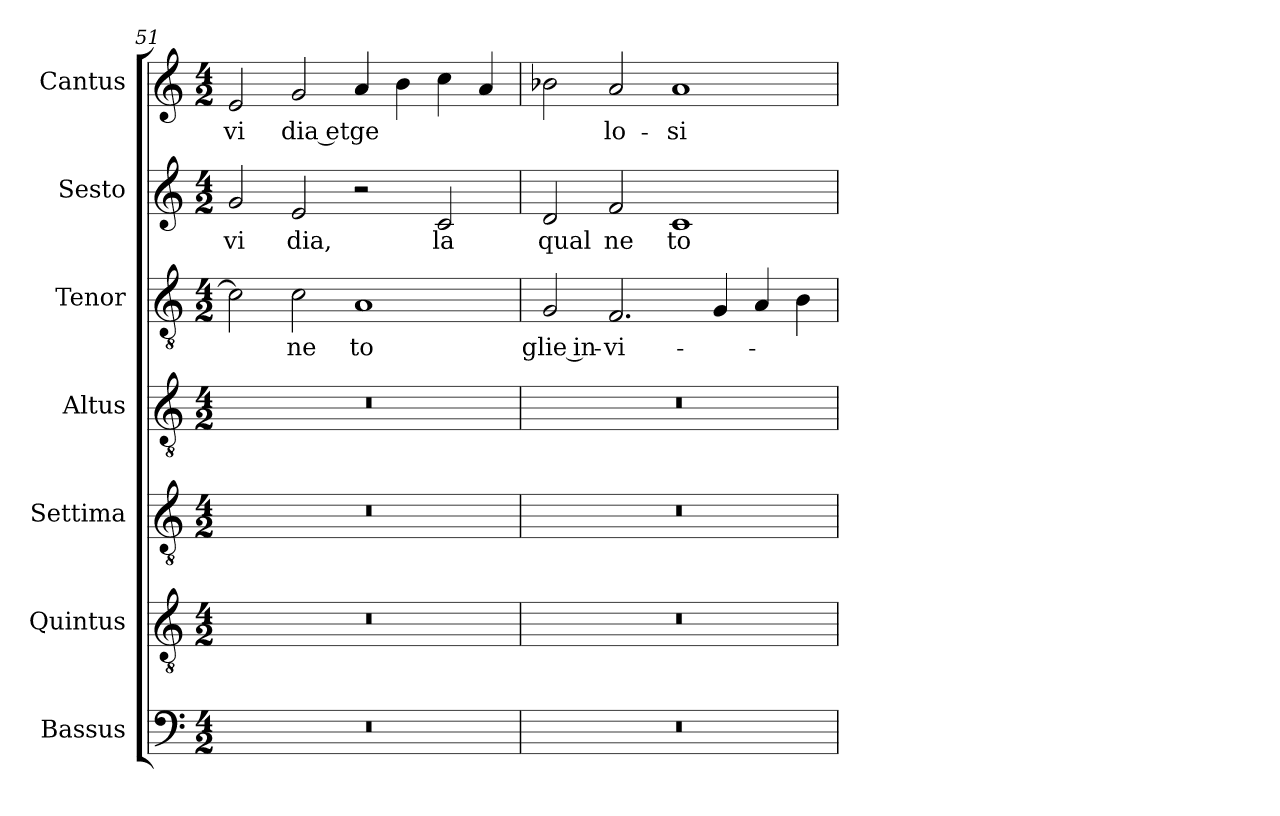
**kern	**kern	**kern	**kern	**kern	**text	**kern	**text	**kern	**text
*part7	*part6	*part5	*part4	*part3	*part3	*part2	*part2	*part1	*part1
*staff7	*staff6	*staff5	*staff4	*staff3	*staff3	*staff2	*staff2	*staff1	*staff1
*I"Bassus	*I"Quintus	*I"Settima	*I"Altus	*I"Tenor	*	*I"Sesto	*	*I"Cantus	*
*clefF4	*clefGv2	*clefGv2	*clefGv2	*clefGv2	*	*clefG2	*	*clefG2	*
*	*k[]	*k[]	*	*	*	*	*	*	*
*	*C:	*C:	*	*	*	*	*	*	*
*M4/2	*M4/2	*M4/2	*M4/2	*M4/2	*	*M4/2	*	*M4/2	*
=51	=51	=51	=51	=51	=51	=51	=51	=51	=51
!	!	!	!	!	!	!	!LO:LY:b:cj	!	!LO:LY:b:cj
0r	0r	0r	0r	2c\]	.	2g/	vi	2e/	vi
!	!	!	!	!	!LO:LY:b:cj	!	!LO:LY:b:cj	!	!LO:LY:b:rj
.	.	.	.	2c\	ne	2e/	dia,	2g/	dia et
!	!	!	!	!	!LO:LY:b:cj	!	!	!	!LO:LY:b:cj
.	.	.	.	1A	to	2r	.	4a/	ge
.	.	.	.	.	.	.	.	4b\	.
!	!	!	!	!	!	!	!LO:LY:b:cj	!	!
.	.	.	.	.	.	2c/	la	4cc\	.
.	.	.	.	.	.	.	.	4a/	.
!!LO:LB:g=z
=52	=52	=52	=52	=52	=52	=52	=52	=52	=52
!	!	!	!	!	!LO:LY:b:rj	!	!LO:LY:b:cj	!	!
0r	0r	0r	0r	2G/	glie in-	2d/	qual	2b-X\	.
!	!	!	!	!	!LO:LY:b:cj	!	!LO:LY:b:cj	!	!LO:LY:b:cj
.	.	.	.	2.F/	-vi-	2f/	ne	2a/	lo-
!	!	!	!	!	!	!	!LO:LY:b:cj	!	!LO:LY:b:cj
.	.	.	.	.	.	1c	to	1a	-si-
.	.	.	.	4G/	.	.	.	.	.
.	.	.	.	4A/	.	.	.	.	.
.	.	.	.	4B\	.	.	.	.	.
=	=	=	=	=	=	=	=	=	=
*-	*-	*-	*-	*-	*-	*-	*-	*-	*-
